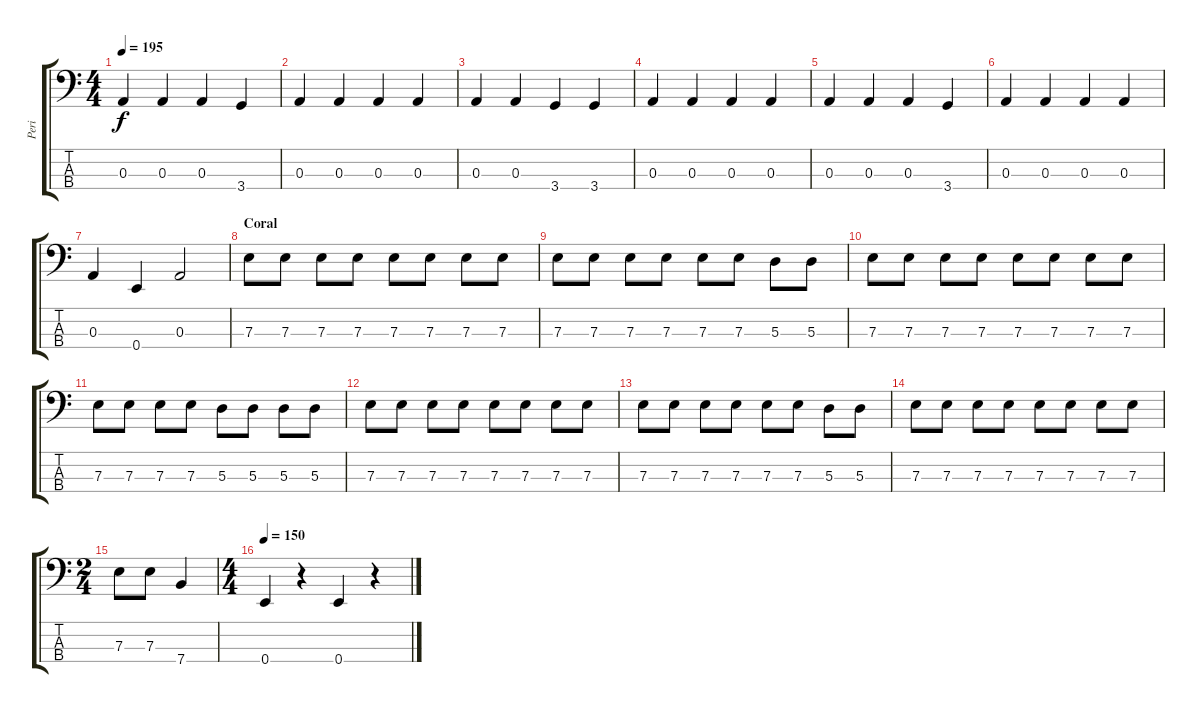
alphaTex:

\track ("Peri" "Peri") {instrument electricbassfinger}
\staff {score tabs}
\tuning (G2 D2 A1 E1) {hide}
\ts (4 4)
\tempo 195
\clef f4
\ks c
0.3.4{dy f} 0.3.4 0.3.4 3.4.4 |
0.3.4 0.3.4 0.3.4 0.3.4 |
0.3.4 0.3.4 3.4.4 3.4.4 |
0.3.4 0.3.4 0.3.4 0.3.4 |
0.3.4 0.3.4 0.3.4 3.4.4 |
0.3.4 0.3.4 0.3.4 0.3.4 |
0.3.4 0.4.4 0.3.2 |
\section ("" "Coral")
7.3.8 7.3.8 7.3.8 7.3.8 7.3.8 7.3.8 7.3.8 7.3.8 |
7.3.8 7.3.8 7.3.8 7.3.8 7.3.8 7.3.8 5.3.8 5.3.8 |
7.3.8 7.3.8 7.3.8 7.3.8 7.3.8 7.3.8 7.3.8 7.3.8 |
7.3.8 7.3.8 7.3.8 7.3.8 5.3.8 5.3.8 5.3.8 5.3.8 |
7.3.8 7.3.8 7.3.8 7.3.8 7.3.8 7.3.8 7.3.8 7.3.8 |
7.3.8 7.3.8 7.3.8 7.3.8 7.3.8 7.3.8 5.3.8 5.3.8 |
7.3.8 7.3.8 7.3.8 7.3.8 7.3.8 7.3.8 7.3.8 7.3.8 |
\ts (2 4)
7.3.8 7.3.8 7.4.4 |
\ts (4 4)
\tempo 150
0.4.4 r.4 0.4.4 r.4
